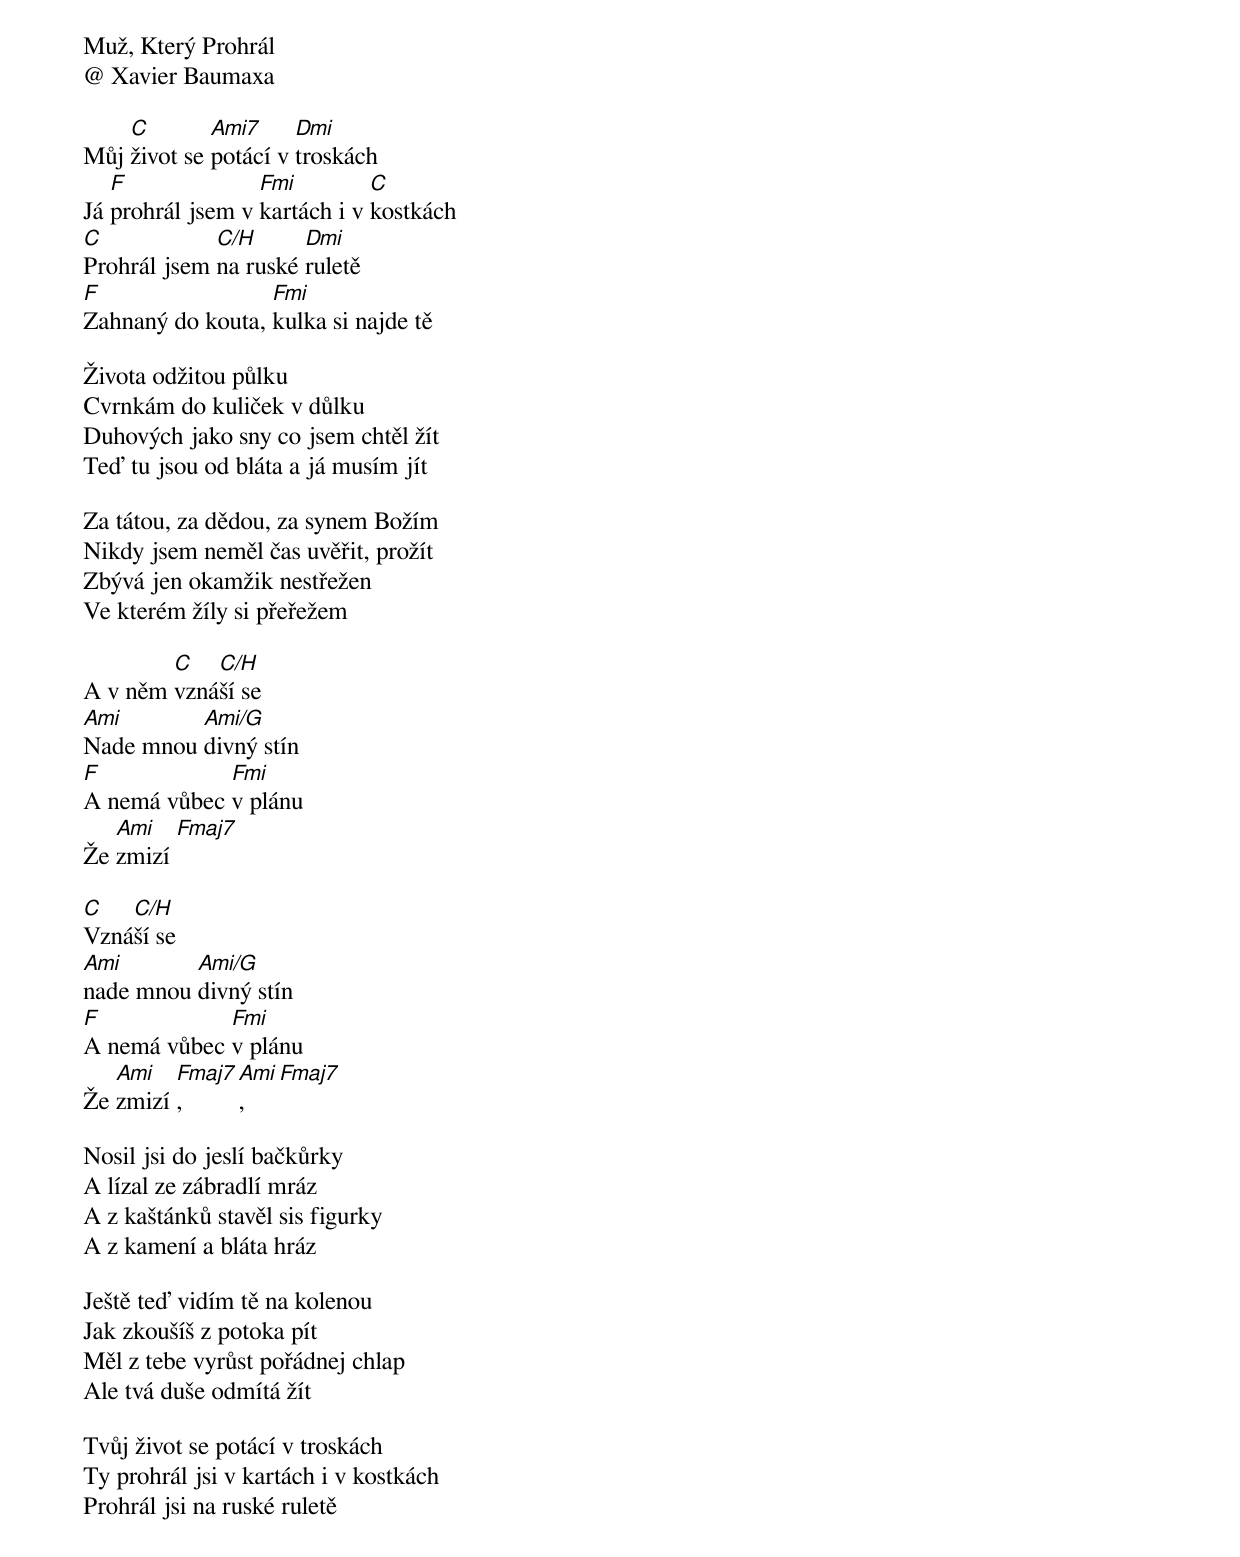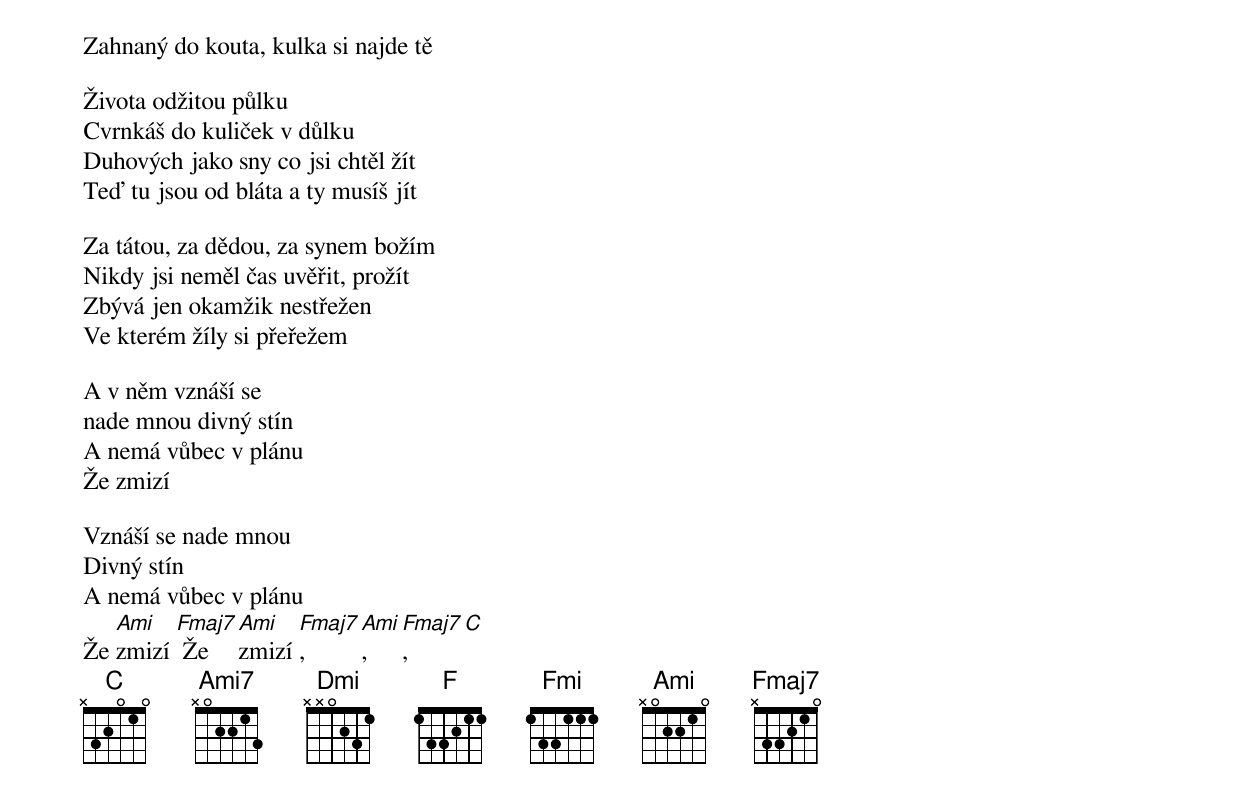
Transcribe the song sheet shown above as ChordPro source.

Muž, Který Prohrál
@ Xavier Baumaxa

Můj [C]život se [Ami7]potácí v [Dmi]troskách
Já [F]prohrál jsem v [Fmi]kartách i v [C]kostkách
[C]Prohrál jsem [C/H]na ruské [Dmi]ruletě
[F]Zahnaný do kouta, [Fmi]kulka si najde tě

Života odžitou půlku
Cvrnkám do kuliček v důlku
Duhových jako sny co jsem chtěl žít
Teď tu jsou od bláta a já musím jít

Za tátou, za dědou, za synem Božím
Nikdy jsem neměl čas uvěřit, prožít
Zbývá jen okamžik nestřežen
Ve kterém žíly si přeřežem

A v něm [C]vzná[C/H]ší se
[Ami]Nade mnou [Ami/G]divný stín
[F]A nemá vůbec [Fmi]v plánu
Že [Ami]zmizí [Fmaj7]

[C]Vzná[C/H]ší se
[Ami]nade mnou [Ami/G]divný stín
[F]A nemá vůbec [Fmi]v plánu
Že [Ami]zmizí [Fmaj7], [Ami], [Fmaj7]

Nosil jsi do jeslí bačkůrky
A lízal ze zábradlí mráz
A z kaštánků stavěl sis figurky
A z kamení a bláta hráz

Ještě teď vidím tě na kolenou
Jak zkoušíš z potoka pít
Měl z tebe vyrůst pořádnej chlap
Ale tvá duše odmítá žít

Tvůj život se potácí v troskách
Ty prohrál jsi v kartách i v kostkách
Prohrál jsi na ruské ruletě
Zahnaný do kouta, kulka si najde tě

Života odžitou půlku
Cvrnkáš do kuliček v důlku
Duhových jako sny co jsi chtěl žít
Teď tu jsou od bláta a ty musíš jít

Za tátou, za dědou, za synem božím
Nikdy jsi neměl čas uvěřit, prožít
Zbývá jen okamžik nestřežen
Ve kterém žíly si přeřežem

A v něm vznáší se
nade mnou divný stín
A nemá vůbec v plánu
Že zmizí

Vznáší se nade mnou
Divný stín
A nemá vůbec v plánu
Že [Ami]zmizí [Fmaj7] Že [Ami]zmizí [Fmaj7], [Ami], [Fmaj7], [C]
